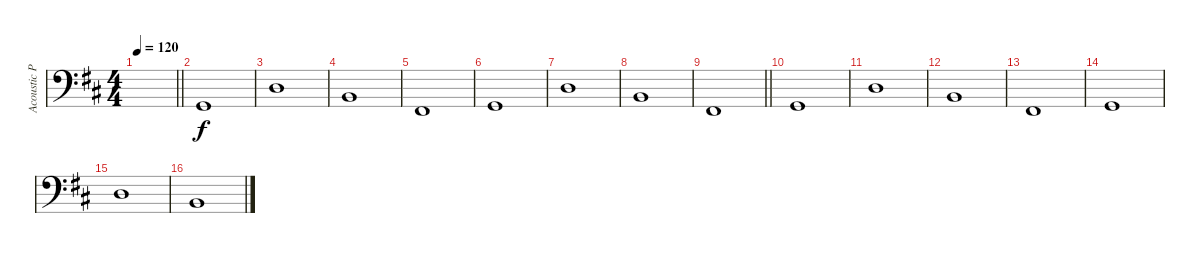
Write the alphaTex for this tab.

\track ("Acoustic Piano (Staff 2)" "Acoustic P") {instrument acousticgrandpiano}
\staff {score}
\tuning (E4 B3 G3 D3 A2 E2 B1) {hide}
\ts (4 4)
\tempo 120
\clef f4
\barLineRight lightlight
\ks d
|
3.6.1 |
0.4.1 |
2.5.1 |
2.6.1 |
3.6.1 |
0.4.1 |
2.5.1 |
\barLineRight lightlight
2.6.1 |
3.6.1 |
0.4.1 |
2.5.1 |
2.6.1 |
3.6.1 |
0.4.1 |
2.5.1
